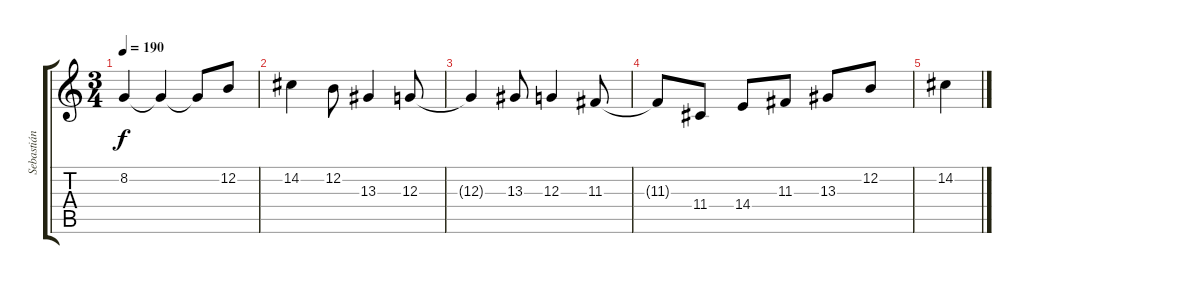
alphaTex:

\track ("Sebastián Lecaros" "Sebastián ") {instrument tenorsax}
\staff {score tabs}
\tuning (E4 B3 G3 D3 A2 E2) {hide}
\ts (3 4)
\tempo 190
\clef g2
\ks c
8.2{t}.4{dy f} 8.2{t}.4 8.2{t}.8 12.2.8 |
14.2.4 12.2.8 13.3.4 12.3.8 |
12.3{t}.4 13.3.8 12.3.4 11.3.8 |
11.3{t}.8 11.4.8 14.4.8 11.3.8 13.3.8 12.2.8 |
14.2.4
